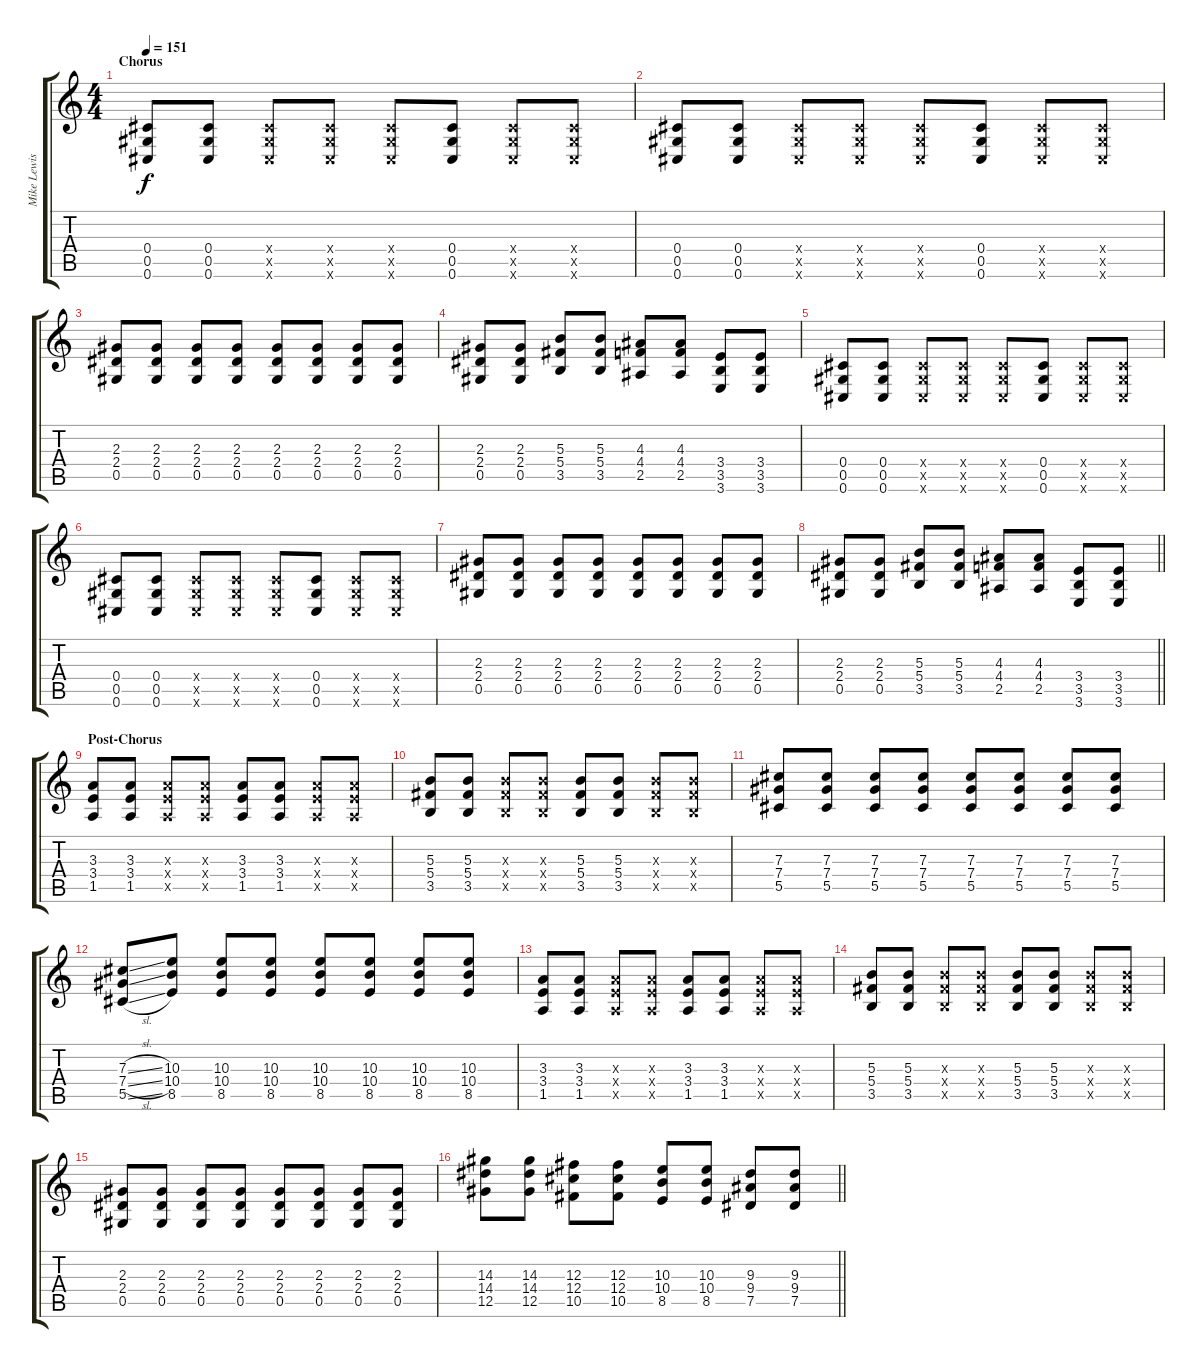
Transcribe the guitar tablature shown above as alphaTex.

\track ("Mike Lewis [Rhythm Guitar L]" "Mike Lewis") {instrument overdrivenguitar}
\staff {score tabs}
\tuning (Eb4 Bb3 Gb3 Db3 Ab2 Db2) {hide}
\ts (4 4)
\section ("" "Chorus")
\tempo 151
\clef g2
\ks c
(0.4 0.5 0.6).8{dy f} (0.4 0.5 0.6).8 (0.4{x} 0.5{x} 0.6{x}).8 (0.4{x} 0.5{x} 0.6{x}).8 (0.4{x} 0.5{x} 0.6{x}).8 (0.4 0.5 0.6).8 (0.4{x} 0.5{x} 0.6{x}).8 (0.4{x} 0.5{x} 0.6{x}).8 |
(0.4 0.5 0.6).8 (0.4 0.5 0.6).8 (0.4{x} 0.5{x} 0.6{x}).8 (0.4{x} 0.5{x} 0.6{x}).8 (0.4{x} 0.5{x} 0.6{x}).8 (0.4 0.5 0.6).8 (0.4{x} 0.5{x} 0.6{x}).8 (0.4{x} 0.5{x} 0.6{x}).8 |
(2.3 2.4 0.5).8 (2.3 2.4 0.5).8 (2.3 2.4 0.5).8 (2.3 2.4 0.5).8 (2.3 2.4 0.5).8 (2.3 2.4 0.5).8 (2.3 2.4 0.5).8 (2.3 2.4 0.5).8 |
(2.3 2.4 0.5).8 (2.3 2.4 0.5).8 (5.3 5.4 3.5).8 (5.3 5.4 3.5).8 (4.3 4.4 2.5).8 (4.3 4.4 2.5).8 (3.4 3.5 3.6).8 (3.4 3.5 3.6).8 |
(0.4 0.5 0.6).8 (0.4 0.5 0.6).8 (0.4{x} 0.5{x} 0.6{x}).8 (0.4{x} 0.5{x} 0.6{x}).8 (0.4{x} 0.5{x} 0.6{x}).8 (0.4 0.5 0.6).8 (0.4{x} 0.5{x} 0.6{x}).8 (0.4{x} 0.5{x} 0.6{x}).8 |
(0.4 0.5 0.6).8 (0.4 0.5 0.6).8 (0.4{x} 0.5{x} 0.6{x}).8 (0.4{x} 0.5{x} 0.6{x}).8 (0.4{x} 0.5{x} 0.6{x}).8 (0.4 0.5 0.6).8 (0.4{x} 0.5{x} 0.6{x}).8 (0.4{x} 0.5{x} 0.6{x}).8 |
(2.3 2.4 0.5).8 (2.3 2.4 0.5).8 (2.3 2.4 0.5).8 (2.3 2.4 0.5).8 (2.3 2.4 0.5).8 (2.3 2.4 0.5).8 (2.3 2.4 0.5).8 (2.3 2.4 0.5).8 |
\barLineRight lightlight
(2.3 2.4 0.5).8 (2.3 2.4 0.5).8 (5.3 5.4 3.5).8 (5.3 5.4 3.5).8 (4.3 4.4 2.5).8 (4.3 4.4 2.5).8 (3.4 3.5 3.6).8 (3.4 3.5 3.6).8 |
\section ("" "Post-Chorus")
(3.3 3.4 1.5).8 (3.3 3.4 1.5).8 (3.3{x} 3.4{x} 1.5{x}).8 (3.3{x} 3.4{x} 1.5{x}).8 (3.3 3.4 1.5).8 (3.3 3.4 1.5).8 (3.3{x} 3.4{x} 1.5{x}).8 (3.3{x} 3.4{x} 1.5{x}).8 |
(5.3 5.4 3.5).8 (5.3 5.4 3.5).8 (5.3{x} 5.4{x} 3.5{x}).8 (5.3{x} 5.4{x} 3.5{x}).8 (5.3 5.4 3.5).8 (5.3 5.4 3.5).8 (5.3{x} 5.4{x} 3.5{x}).8 (5.3{x} 5.4{x} 3.5{x}).8 |
(7.3 7.4 5.5).8 (7.3 7.4 5.5).8 (7.3 7.4 5.5).8 (7.3 7.4 5.5).8 (7.3 7.4 5.5).8 (7.3 7.4 5.5).8 (7.3 7.4 5.5).8 (7.3 7.4 5.5).8 |
(7.3{sl} 7.4{sl} 5.5{sl}).8 (10.3 10.4 8.5).8 (10.3 10.4 8.5).8 (10.3 10.4 8.5).8 (10.3 10.4 8.5).8 (10.3 10.4 8.5).8 (10.3 10.4 8.5).8 (10.3 10.4 8.5).8 |
(3.3 3.4 1.5).8 (3.3 3.4 1.5).8 (3.3{x} 3.4{x} 1.5{x}).8 (3.3{x} 3.4{x} 1.5{x}).8 (3.3 3.4 1.5).8 (3.3 3.4 1.5).8 (3.3{x} 3.4{x} 1.5{x}).8 (3.3{x} 3.4{x} 1.5{x}).8 |
(5.3 5.4 3.5).8 (5.3 5.4 3.5).8 (5.3{x} 5.4{x} 3.5{x}).8 (5.3{x} 5.4{x} 3.5{x}).8 (5.3 5.4 3.5).8 (5.3 5.4 3.5).8 (5.3{x} 5.4{x} 3.5{x}).8 (5.3{x} 5.4{x} 3.5{x}).8 |
(2.3 2.4 0.5).8 (2.3 2.4 0.5).8 (2.3 2.4 0.5).8 (2.3 2.4 0.5).8 (2.3 2.4 0.5).8 (2.3 2.4 0.5).8 (2.3 2.4 0.5).8 (2.3 2.4 0.5).8 |
\barLineRight lightlight
(14.3 14.4 12.5).8 (14.3 14.4 12.5).8 (12.3 12.4 10.5).8 (12.3 12.4 10.5).8 (10.3 10.4 8.5).8 (10.3 10.4 8.5).8 (9.3 9.4 7.5).8 (9.3 9.4 7.5).8
